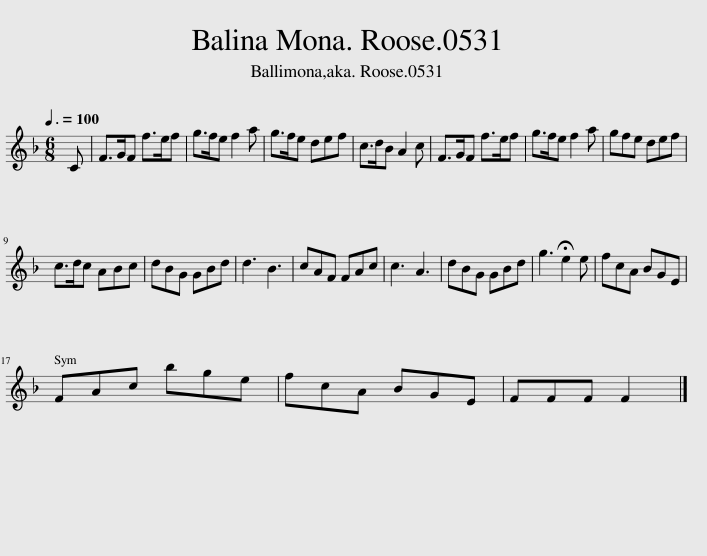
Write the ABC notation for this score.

X:1
L:1/8
Q:3/8=100
M:6/8
I:linebreak $
K:F
V:1 treble
V:1
 C | F>GF f>ef | g>fe f2 a | g>fe def | c>dB A2 c | %5
 F>GF f>ef | g>fe f2 a | gfe def |$ c>dc ABc | dBG GBd | %10
 d3 B3 | cAF FAc | c3 A3 | dBG GBd | g3 !fermata!e2 e | %15
 fcA BGE |$ FAc bge | fcA BGE | FFF F2 |] %19
